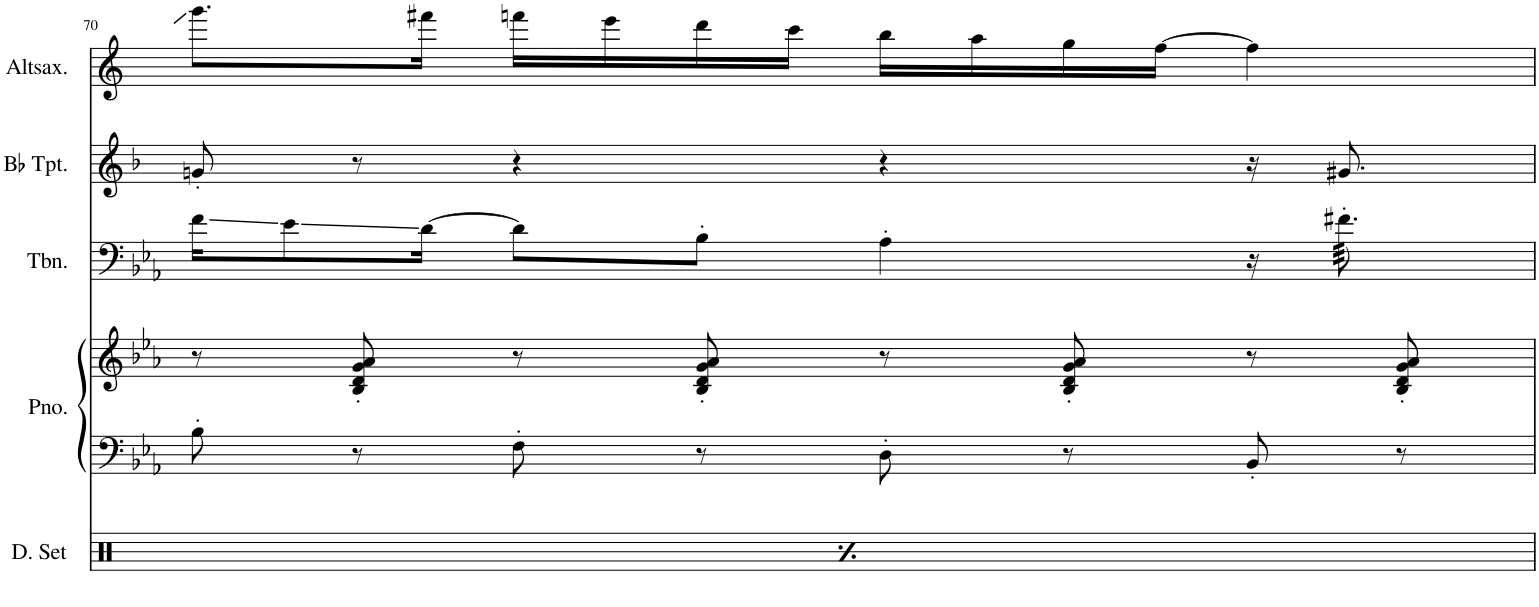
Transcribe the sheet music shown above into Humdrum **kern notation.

**kern	**dynam	**kern	**kern	**kern	**kern	**kern
*part5	*part5	*part4	*part4	*part3	*part2	*part1
*staff6	*staff6	*staff5	*staff4	*staff3	*staff2	*staff1
*I"Drumset	*	*I"Piano	*	*I"Trombone	*I"Bb Trumpet	*I"Altsaxofon
*I'D. Set	*	*I'Pno.	*	*I'Tbn.	*I'Bb Tpt.	*I'Altsax.
!!LO:PB:g=z
*clefX	*	*clefF4	*clefG2	*clefF4	*clefG2	*clefG2
*	*	*	*	*	*Trd1c2	*Trd5c9
*k[]	*	*k[b-e-a-]	*k[b-e-a-]	*k[b-e-a-]	*k[b-]	*k[]
*M4/4	*	*M4/4	*M4/4	*M4/4	*M4/4	*M4/4
=70	=70	=70	=70	=70	=70	=70
*^	*	*	*	*	*	*
!	!	!LO:DY:b	!	!	!	!	!
8r	8Rf\	f	8B-'\	8r	16f\KL	8gn'/	8.ggg\L
.	.	.	.	.	8e-\	.	.
!LO:TX:a:t=FAST choke	!	!	!	!	!	!	!
8Rgg^,/	8r	.	8r	8B-/' 8d/' 8g/' 8a-/'	.	8r	.
.	.	.	.	.	[16d\Jk	.	16fff#X\Jk
8r	8Rf\	.	8F'\	8r	8d\L]	4r	16fffn\LL
.	.	.	.	.	.	.	16eee\
8Rgg^,/	8r	.	8r	8B-/' 8d/' 8g/' 8a-/'	8B-'\J	.	16ddd\
.	.	.	.	.	.	.	16ccc\JJ
8r	8Rf\	.	8D'\	8r	4A-'\	4r	16bb\LL
.	.	.	.	.	.	.	16aa\
8Rgg^,/	8r	.	8r	8B-/' 8d/' 8g/' 8a-/'	.	.	16gg\
.	.	.	.	.	.	.	[16ff\JJ
8r	8Rf\	.	8BB-'/	8r	16r	16r	4ff\]
*	*	*	*	*	*tremolo	*	*
.	.	.	.	.	64f#X'\LLLL	8.g#X/	.
.	.	.	.	.	64f#X'\	.	.
.	.	.	.	.	64f#X'\	.	.
.	.	.	.	.	64f#X'\	.	.
8Rgg^,/	8r	.	8r	8B-/' 8d/' 8g/' 8a-/'	64f#X'\	.	.
.	.	.	.	.	64f#X'\	.	.
.	.	.	.	.	64f#X'\	.	.
.	.	.	.	.	64f#X'\	.	.
.	.	.	.	.	64f#X'\	.	.
.	.	.	.	.	64f#X'\	.	.
.	.	.	.	.	64f#X'\	.	.
.	.	.	.	.	64f#X'\JJJJ	.	.
*	*	*	*	*	*Xtremolo	*	*
*v	*v	*	*	*	*	*	*
=	=	=	=	=	=	=
*-	*-	*-	*-	*-	*-	*-
